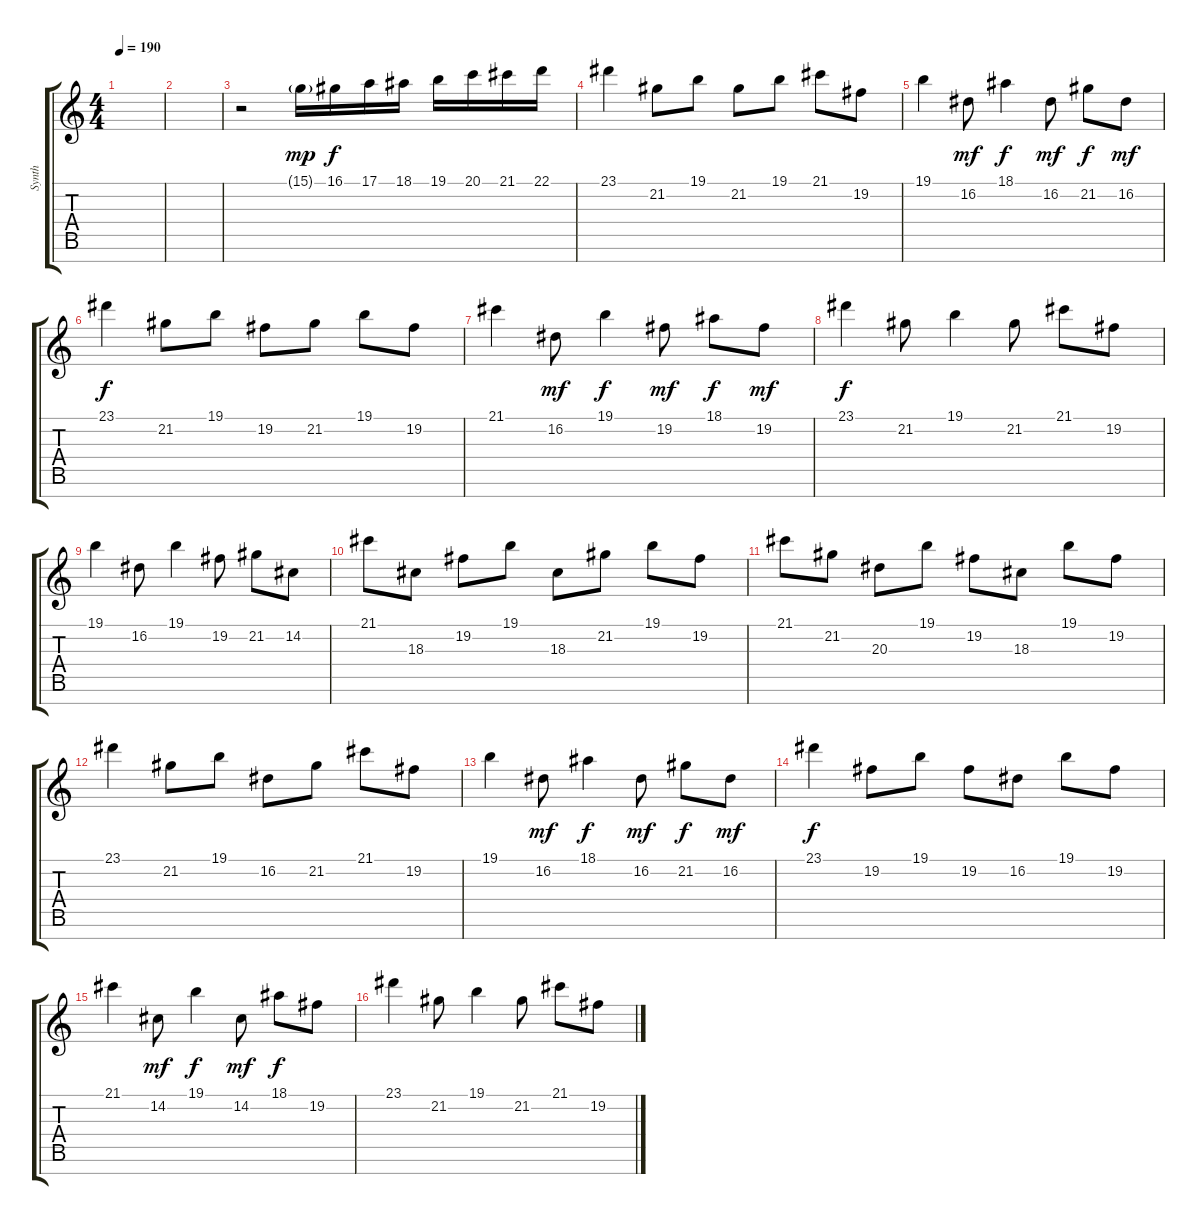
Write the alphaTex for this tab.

\track ("Synth" "Synth") {instrument pad3polysynth}
\staff {score tabs}
\tuning (E4 B3 G3 D3 A2 E2 B1) {hide}
\ts (4 4)
\tempo 190
\clef g2
\ks c
|
|
r.2{instrument pad3polysynth} 15.1{g}.16{dy mp} 16.1.16{dy f} 17.1.16 18.1.16 19.1.16 20.1.16 21.1.16 22.1.16 |
23.1.4 21.2.8 19.1.8 21.2.8 19.1.8 21.1.8 19.2.8 |
19.1.4 16.2.8{dy mf} 18.1.4{dy f} 16.2.8{dy mf} 21.2.8{dy f} 16.2.8{dy mf} |
23.1.4{dy f} 21.2.8 19.1.8 19.2.8 21.2.8 19.1.8 19.2.8 |
21.1.4 16.2.8{dy mf} 19.1.4{dy f} 19.2.8{dy mf} 18.1.8{dy f} 19.2.8{dy mf} |
23.1.4{dy f} 21.2.8 19.1.4 21.2.8 21.1.8 19.2.8 |
19.1.4 16.2.8 19.1.4 19.2.8 21.2.8 14.2.8 |
21.1.8 18.3.8 19.2.8 19.1.8 18.3.8 21.2.8 19.1.8 19.2.8 |
21.1.8 21.2.8 20.3.8 19.1.8 19.2.8 18.3.8 19.1.8 19.2.8 |
23.1.4 21.2.8 19.1.8 16.2.8 21.2.8 21.1.8 19.2.8 |
19.1.4 16.2.8{dy mf} 18.1.4{dy f} 16.2.8{dy mf} 21.2.8{dy f} 16.2.8{dy mf} |
23.1.4{dy f} 19.2.8 19.1.8 19.2.8 16.2.8 19.1.8 19.2.8 |
21.1.4 14.2.8{dy mf} 19.1.4{dy f} 14.2.8{dy mf} 18.1.8{dy f} 19.2.8 |
23.1.4 21.2.8 19.1.4 21.2.8 21.1.8 19.2.8
